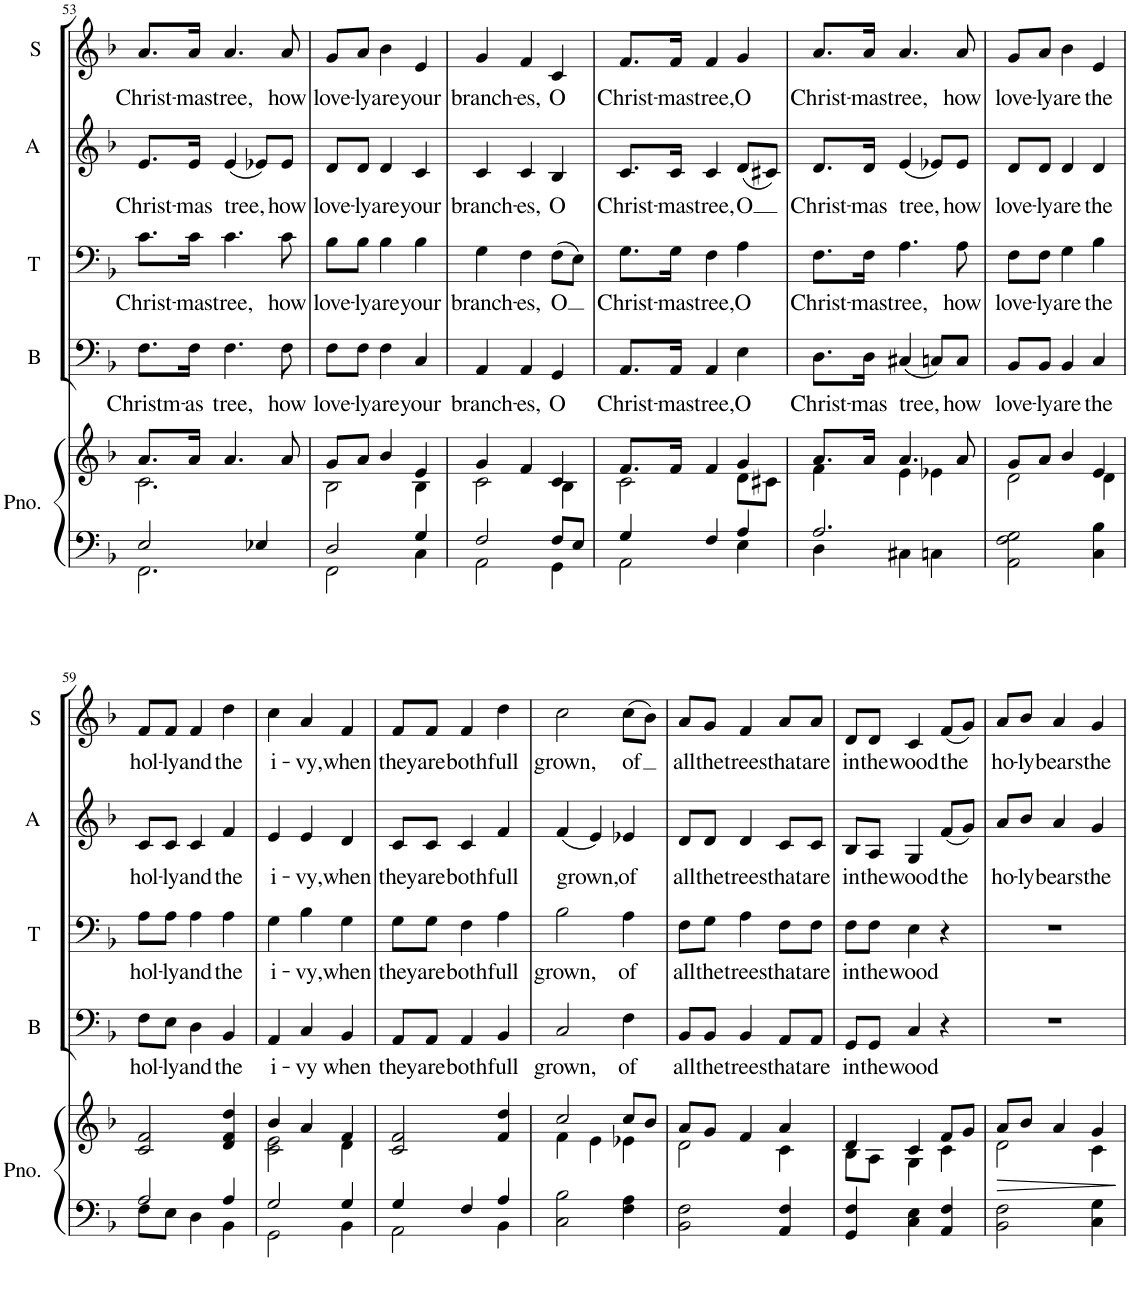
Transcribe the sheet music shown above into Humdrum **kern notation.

**kern	**kern	**dynam	**kern	**text	**kern	**text	**kern	**text	**kern	**text
*part5	*part5	*part5	*part4	*part4	*part3	*part3	*part2	*part2	*part1	*part1
*staff6	*staff5	*staff5/6	*staff4	*staff4	*staff3	*staff3	*staff2	*staff2	*staff1	*staff1
*I"Piano	*	*	*I"Bass	*	*I"Tenor	*	*I"Alto	*	*I"Soprano	*
*I'Pno.	*	*	*I'B	*	*I'T	*	*I'A	*	*I'S	*
!!LO:PB:g=z
*clefF4	*clefG2	*	*clefF4	*	*clefF4	*	*clefG2	*	*clefG2	*
*k[b-]	*k[b-]	*	*k[b-]	*	*k[b-]	*	*k[b-]	*	*k[b-]	*
*M3/4	*M3/4	*	*M3/4	*	*M3/4	*	*M3/4	*	*M3/4	*
=53	=53	=53	=53	=53	=53	=53	=53	=53	=53	=53
*^	*^	*	*	*	*	*	*	*	*	*
!	!	!	!	!	!	!LO:LY:b	!	!LO:LY:b	!	!LO:LY:b	!	!LO:LY:b
2E/	2.FF\	8.a/L	2.c\	.	8.F\L	Christm-	8.c\L	Christ-	8.e/L	Christ-	8.a/L	Christ-
!	!	!	!	!	!	!LO:LY:b	!	!LO:LY:b	!	!LO:LY:b	!	!LO:LY:b
.	.	16a/Jk	.	.	16F\Jk	-as	16c\Jk	-mas	16e/Jk	-mas	16a/Jk	-mas
!	!	!	!	!	!	!LO:LY:b	!	!LO:LY:b	!	!LO:LY:b	!	!LO:LY:b
.	.	4.a/	.	.	4.F\	tree,	4.c\	tree,	(4e/	tree,	4.a/	tree,
4E-X/	.	.	.	.	.	.	.	.	8e-X/L)	.	.	.
!	!	!	!	!	!	!LO:LY:b	!	!LO:LY:b	!	!LO:LY:b	!	!LO:LY:b
.	.	8a/	.	.	8F\	how	8c\	how	8e-/J	how	8a/	how
=54	=54	=54	=54	=54	=54	=54	=54	=54	=54	=54	=54	=54
!	!	!	!	!	!	!LO:LY:b	!	!LO:LY:b	!	!LO:LY:b	!	!LO:LY:b
2D/	2FF\	8g/L	2B-\	.	8F\L	love-	8B-\L	love-	8d/L	love-	8g/L	love-
!	!	!	!	!	!	!LO:LY:b	!	!LO:LY:b	!	!LO:LY:b	!	!LO:LY:b
.	.	8a/J	.	.	8F\J	-ly	8B-\J	-ly	8d/J	-ly	8a/J	-ly
!	!	!	!	!	!	!LO:LY:b	!	!LO:LY:b	!	!LO:LY:b	!	!LO:LY:b
.	.	4b-/	.	.	4F\	are	4B-\	are	4d/	are	4b-\	are
!	!	!	!	!	!	!LO:LY:b	!	!LO:LY:b	!	!LO:LY:b	!	!LO:LY:b
4G/	4C\	4e/	4B-\	.	4C/	your	4B-\	your	4c/	your	4e/	your
=55	=55	=55	=55	=55	=55	=55	=55	=55	=55	=55	=55	=55
!	!	!	!	!	!	!LO:LY:b	!	!LO:LY:b	!	!LO:LY:b	!	!LO:LY:b
2F/	2AA\	4g/	2c\	.	4AA/	branch-	4G\	branch-	4c/	branch-	4g/	branch-
!	!	!	!	!	!	!LO:LY:b	!	!LO:LY:b	!	!LO:LY:b	!	!LO:LY:b
.	.	4f/	.	.	4AA/	-es,	4F\	-es,	4c/	-es,	4f/	-es,
!	!	!	!	!	!	!LO:LY:b	!	!LO:LY:b	!	!LO:LY:b	!	!LO:LY:b
8F/L	4GG\	4c/	4B-\	.	4GG/	O	(8F\L	O	4B-/	O	4c/	O
8E/J	.	.	.	.	.	.	8E\J)	.	.	.	.	.
=56	=56	=56	=56	=56	=56	=56	=56	=56	=56	=56	=56	=56
!	!	!	!	!	!	!LO:LY:b	!	!LO:LY:b	!	!LO:LY:b	!	!LO:LY:b
4G/	2AA\	8.f/L	2c\	.	8.AA/L	Christ-	8.G\L	Christ-	8.c/L	Christ-	8.f/L	Christ-
!	!	!	!	!	!	!LO:LY:b	!	!LO:LY:b	!	!LO:LY:b	!	!LO:LY:b
.	.	16f/Jk	.	.	16AA/Jk	-mas	16G\Jk	-mas	16c/Jk	-mas	16f/Jk	-mas
!	!	!	!	!	!	!LO:LY:b	!	!LO:LY:b	!	!LO:LY:b	!	!LO:LY:b
4F/	.	4f/	.	.	4AA/	tree,	4F\	tree,	4c/	tree,	4f/	tree,
!	!	!	!	!	!	!LO:LY:b	!	!LO:LY:b	!	!LO:LY:b	!	!LO:LY:b
4A/	4E\	4g/	8d\L	.	4E\	O	4A\	O	(8d/L	O	4g/	O
.	.	.	8c#X\J	.	.	.	.	.	8c#X/J)	.	.	.
=57	=57	=57	=57	=57	=57	=57	=57	=57	=57	=57	=57	=57
!	!	!	!	!	!	!LO:LY:b	!	!LO:LY:b	!	!LO:LY:b	!	!LO:LY:b
2.A/	4D\	8.a/L	4f\	.	8.D\L	Christ-	8.F\L	Christ-	8.d/L	Christ-	8.a/L	Christ-
!	!	!	!	!	!	!LO:LY:b	!	!LO:LY:b	!	!LO:LY:b	!	!LO:LY:b
.	.	16a/Jk	.	.	16D\Jk	-mas	16F\Jk	-mas	16d/Jk	-mas	16a/Jk	-mas
!	!	!	!	!	!	!LO:LY:b	!	!LO:LY:b	!	!LO:LY:b	!	!LO:LY:b
.	4C#X\	4.a/	4e\	.	(4C#X/	tree,	4.A\	tree,	(4e/	tree,	4.a/	tree,
.	4Cn\	.	4e-X\	.	8Cn/L)	.	.	.	8e-X/L)	.	.	.
!	!	!	!	!	!	!LO:LY:b	!	!LO:LY:b	!	!LO:LY:b	!	!LO:LY:b
.	.	8a/	.	.	8C/J	how	8A\	how	8e-/J	how	8a/	how
*v	*v	*	*	*	*	*	*	*	*	*	*	*
=58	=58	=58	=58	=58	=58	=58	=58	=58	=58	=58	=58
!	!	!	!	!	!LO:LY:b	!	!LO:LY:b	!	!LO:LY:b	!	!LO:LY:b
2AA\ 2F\ 2G\	8g/L	2d\	.	8BB-/L	love-	8F\L	love-	8d/L	love-	8g/L	love-
!	!	!	!	!	!LO:LY:b	!	!LO:LY:b	!	!LO:LY:b	!	!LO:LY:b
.	8a/J	.	.	8BB-/J	-ly	8F\J	-ly	8d/J	-ly	8a/J	-ly
!	!	!	!	!	!LO:LY:b	!	!LO:LY:b	!	!LO:LY:b	!	!LO:LY:b
.	4b-/	.	.	4BB-/	are	4G\	are	4d/	are	4b-\	are
!	!	!	!	!	!LO:LY:b	!	!LO:LY:b	!	!LO:LY:b	!	!LO:LY:b
4C\ 4B-\	4e/	4d\	.	4C/	the	4B-\	the	4d/	the	4e/	the
!!LO:LB:g=z
=59	=59	=59	=59	=59	=59	=59	=59	=59	=59	=59	=59
*^	*	*	*	*	*	*	*	*	*	*	*
!	!	!	!	!	!	!LO:LY:b	!	!LO:LY:b	!	!LO:LY:b	!	!LO:LY:b
*	*	*v	*v	*	*	*	*	*	*	*	*	*
2A/	8F\L	2c/ 2f/	.	8F\L	hol-	8A\L	hol-	8c/L	hol-	8f/L	hol-
!	!	!	!	!	!LO:LY:b	!	!LO:LY:b	!	!LO:LY:b	!	!LO:LY:b
.	8E\J	.	.	8E\J	-ly	8A\J	-ly	8c/J	-ly	8f/J	-ly
!	!	!	!	!	!LO:LY:b	!	!LO:LY:b	!	!LO:LY:b	!	!LO:LY:b
.	4D\	.	.	4D\	and	4A\	and	4c/	and	4f/	and
!	!	!	!	!	!LO:LY:b	!	!LO:LY:b	!	!LO:LY:b	!	!LO:LY:b
4A/	4BB-\	4d/ 4f/ 4dd/	.	4BB-/	the	4A\	the	4f/	the	4dd\	the
=60	=60	=60	=60	=60	=60	=60	=60	=60	=60	=60	=60
*	*	*^	*	*	*	*	*	*	*	*	*
!	!	!	!	!	!	!LO:LY:b	!	!LO:LY:b	!	!LO:LY:b	!	!LO:LY:b
2G/	2GG\	4b-/	2c\ 2e\	.	4AA/	i-	4G\	i-	4e/	i-	4cc\	i-
!	!	!	!	!	!	!LO:LY:b	!	!LO:LY:b	!	!LO:LY:b	!	!LO:LY:b
.	.	4a/	.	.	4C/	-vy	4B-\	-vy,	4e/	-vy,	4a/	-vy,
!	!	!	!	!	!	!LO:LY:b	!	!LO:LY:b	!	!LO:LY:b	!	!LO:LY:b
4G/	4BB-\	4f/	4d\	.	4BB-/	when	4G\	when	4d/	when	4f/	when
=61	=61	=61	=61	=61	=61	=61	=61	=61	=61	=61	=61	=61
!	!	!	!	!	!	!LO:LY:b	!	!LO:LY:b	!	!LO:LY:b	!	!LO:LY:b
*	*	*v	*v	*	*	*	*	*	*	*	*	*
4G/	2AA\	2c/ 2f/	.	8AA/L	they	8G\L	they	8c/L	they	8f/L	they
!	!	!	!	!	!LO:LY:b	!	!LO:LY:b	!	!LO:LY:b	!	!LO:LY:b
.	.	.	.	8AA/J	are	8G\J	are	8c/J	are	8f/J	are
!	!	!	!	!	!LO:LY:b	!	!LO:LY:b	!	!LO:LY:b	!	!LO:LY:b
4F/	.	.	.	4AA/	both	4F\	both	4c/	both	4f/	both
!	!	!	!	!	!LO:LY:b	!	!LO:LY:b	!	!LO:LY:b	!	!LO:LY:b
4A/	4BB-\	4f/ 4dd/	.	4BB-/	full	4A\	full	4f/	full	4dd\	full
=62	=62	=62	=62	=62	=62	=62	=62	=62	=62	=62	=62
*	*	*^	*	*	*	*	*	*	*	*	*
!	!	!	!	!	!	!LO:LY:b	!	!LO:LY:b	!	!LO:LY:b	!	!LO:LY:b
*v	*v	*	*	*	*	*	*	*	*	*	*	*
2C\ 2B-\	2cc/	4f\	.	2C/	grown,	2B-\	grown,	(4f/	grown,	2cc\	grown,
.	.	4e\	.	.	.	.	.	4e/)	.	.	.
!	!	!	!	!	!LO:LY:b	!	!LO:LY:b	!	!LO:LY:b	!	!LO:LY:b
4F\ 4A\	8cc/L	4e-X\	.	4F\	of	4A\	of	4e-X/	of	(8cc\L	of
.	8b-/J	.	.	.	.	.	.	.	.	8b-\J)	.
=63	=63	=63	=63	=63	=63	=63	=63	=63	=63	=63	=63
!	!	!	!	!	!LO:LY:b	!	!LO:LY:b	!	!LO:LY:b	!	!LO:LY:b
2BB-\ 2F\	8a/L	2d\	.	8BB-/L	all	8F\L	all	8d/L	all	8a/L	all
!	!	!	!	!	!LO:LY:b	!	!LO:LY:b	!	!LO:LY:b	!	!LO:LY:b
.	8g/J	.	.	8BB-/J	the	8G\J	the	8d/J	the	8g/J	the
!	!	!	!	!	!LO:LY:b	!	!LO:LY:b	!	!LO:LY:b	!	!LO:LY:b
.	4f/	.	.	4BB-/	trees	4A\	trees	4d/	trees	4f/	trees
!	!	!	!	!	!LO:LY:b	!	!LO:LY:b	!	!LO:LY:b	!	!LO:LY:b
4AA/ 4F/	4a/	4c\	.	8AA/L	that	8F\L	that	8c/L	that	8a/L	that
!	!	!	!	!	!LO:LY:b	!	!LO:LY:b	!	!LO:LY:b	!	!LO:LY:b
.	.	.	.	8AA/J	are	8F\J	are	8c/J	are	8a/J	are
=64	=64	=64	=64	=64	=64	=64	=64	=64	=64	=64	=64
!	!	!	!	!	!LO:LY:b	!	!LO:LY:b	!	!LO:LY:b	!	!LO:LY:b
4GG/ 4F/	4d/	8B-\L	.	8GG/L	in	8F\L	in	8B-/L	in	8d/L	in
!	!	!	!	!	!LO:LY:b	!	!LO:LY:b	!	!LO:LY:b	!	!LO:LY:b
.	.	8A\J	.	8GG/J	the	8F\J	the	8A/J	the	8d/J	the
!	!	!	!	!	!LO:LY:b	!	!LO:LY:b	!	!LO:LY:b	!	!LO:LY:b
4C\ 4E\	4c/	4G\	.	4C/	wood	4E\	wood	4G/	wood	4c/	wood
!	!	!	!	!	!	!	!	!	!LO:LY:b	!	!LO:LY:b
4AA/ 4F/	8f/L	4c\	.	4r	.	4r	.	(8f/L	the	(8f/L	the
.	8g/J	.	.	.	.	.	.	8g/J)	.	8g/J)	.
=65	=65	=65	=65	=65	=65	=65	=65	=65	=65	=65	=65
!	!	!	!LO:HP:b	!	!	!	!	!	!LO:LY:b	!	!LO:LY:b
2BB-\ 2F\	8a/L	2d\	>	2.r	.	2.r	.	8a/L	ho-	8a/L	ho-
!	!	!	!	!	!	!	!	!	!LO:LY:b	!	!LO:LY:b
.	8b-/J	.	.	.	.	.	.	8b-/J	-ly	8b-/J	-ly
!	!	!	!	!	!	!	!	!	!LO:LY:b	!	!LO:LY:b
.	4a/	.	.	.	.	.	.	4a/	bears	4a/	bears
!	!	!	!	!	!	!	!	!	!LO:LY:b	!	!LO:LY:b
4C\ 4G\	4g/	4c\	.	.	.	.	.	4g/	the	4g/	the
*	*v	*v	*	*	*	*	*	*	*	*	*
.	.	]	.	.	.	.	.	.	.	.
=	=	=	=	=	=	=	=	=	=	=
*-	*-	*-	*-	*-	*-	*-	*-	*-	*-	*-
